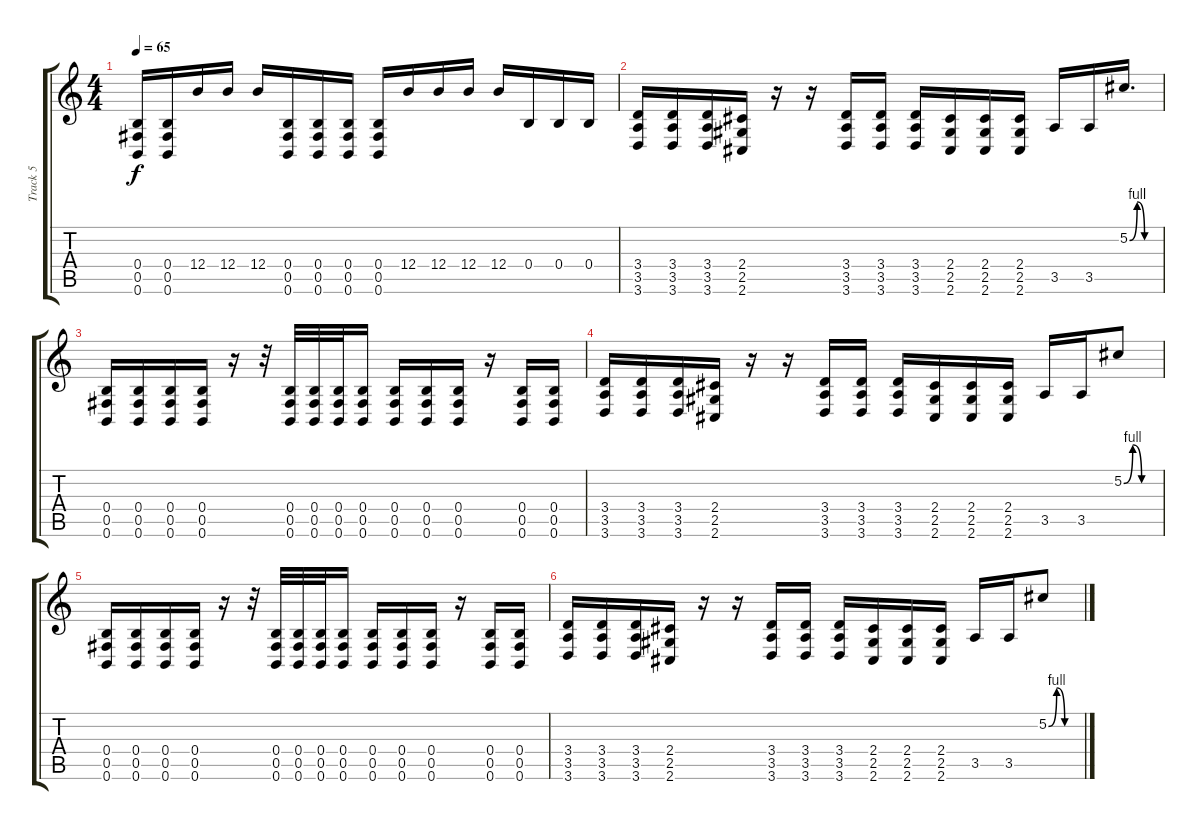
\track ("Track 5" "Track 5") {instrument distortionguitar}
\staff {score tabs}
\tuning (Db4 Ab3 E3 B2 Gb2 B1) {hide}
\ts (4 4)
\tempo 65
\clef g2
\ks c
(0.4 0.5 0.6).16{dy f} (0.4 0.5 0.6).16 12.4.16 12.4.16 12.4.16 (0.4 0.5 0.6).16 (0.4 0.5 0.6).16 (0.4 0.5 0.6).16 (0.4 0.5 0.6).16 12.4.16 12.4.16 12.4.16 12.4.16 0.4.16 0.4.16 0.4.16 |
(3.4 3.5 3.6).16 (3.4 3.5 3.6).16 (3.4 3.5 3.6).16 (2.4 2.5 2.6).16 r.16 r.16 (3.4 3.5 3.6).16 (3.4 3.5 3.6).16 (3.4 3.5 3.6).16 (2.4 2.5 2.6).16 (2.4 2.5 2.6).16 (2.4 2.5 2.6).16 3.5.16 3.5.16 5.2{be (custom 0 0 15 4 30 0 60 0)}.16{d} |
(0.4 0.5 0.6).16 (0.4 0.5 0.6).16 (0.4 0.5 0.6).16 (0.4 0.5 0.6).16 r.16 r.32 (0.4 0.5 0.6).32 (0.4 0.5 0.6).32 (0.4 0.5 0.6).32 (0.4 0.5 0.6).16 (0.4 0.5 0.6).16 (0.4 0.5 0.6).16 (0.4 0.5 0.6).16 r.16 (0.4 0.5 0.6).16 (0.4 0.5 0.6).16 |
(3.4 3.5 3.6).16 (3.4 3.5 3.6).16 (3.4 3.5 3.6).16 (2.4 2.5 2.6).16 r.16 r.16 (3.4 3.5 3.6).16 (3.4 3.5 3.6).16 (3.4 3.5 3.6).16 (2.4 2.5 2.6).16 (2.4 2.5 2.6).16 (2.4 2.5 2.6).16 3.5.16 3.5.16 5.2{be (custom 0 0 15 4 30 0 60 0)}.8 |
(0.4 0.5 0.6).16 (0.4 0.5 0.6).16 (0.4 0.5 0.6).16 (0.4 0.5 0.6).16 r.16 r.32 (0.4 0.5 0.6).32 (0.4 0.5 0.6).32 (0.4 0.5 0.6).32 (0.4 0.5 0.6).16 (0.4 0.5 0.6).16 (0.4 0.5 0.6).16 (0.4 0.5 0.6).16 r.16 (0.4 0.5 0.6).16 (0.4 0.5 0.6).16 |
(3.4 3.5 3.6).16 (3.4 3.5 3.6).16 (3.4 3.5 3.6).16 (2.4 2.5 2.6).16 r.16 r.16 (3.4 3.5 3.6).16 (3.4 3.5 3.6).16 (3.4 3.5 3.6).16 (2.4 2.5 2.6).16 (2.4 2.5 2.6).16 (2.4 2.5 2.6).16 3.5.16 3.5.16 5.2{be (custom 0 0 15 4 30 0 60 0)}.8
